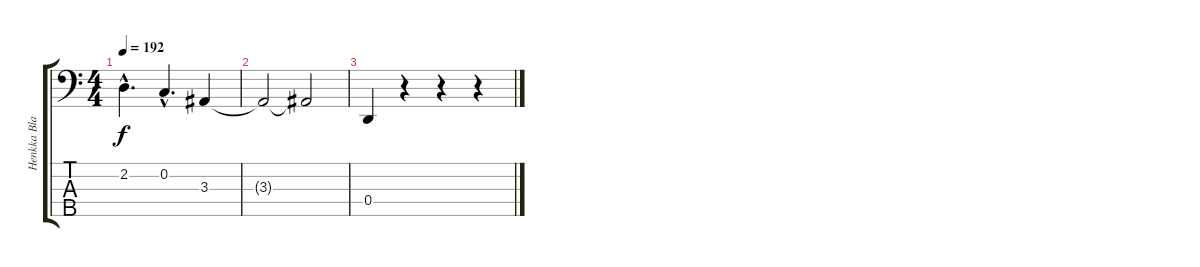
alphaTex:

\track ("Henkka Blacksmith" "Henkka Bla") {instrument electricbasspick}
\staff {score tabs}
\tuning (F2 C2 G1 D1 A0) {hide}
\ts (4 4)
\tempo 192
\clef f4
\ks c
2.2{hac}.4{d dy f} 0.2{hac}.4{d} 3.3.4 |
3.3{t}.2 3.3{t}.2 |
0.4.4 r.4 r.4 r.4
